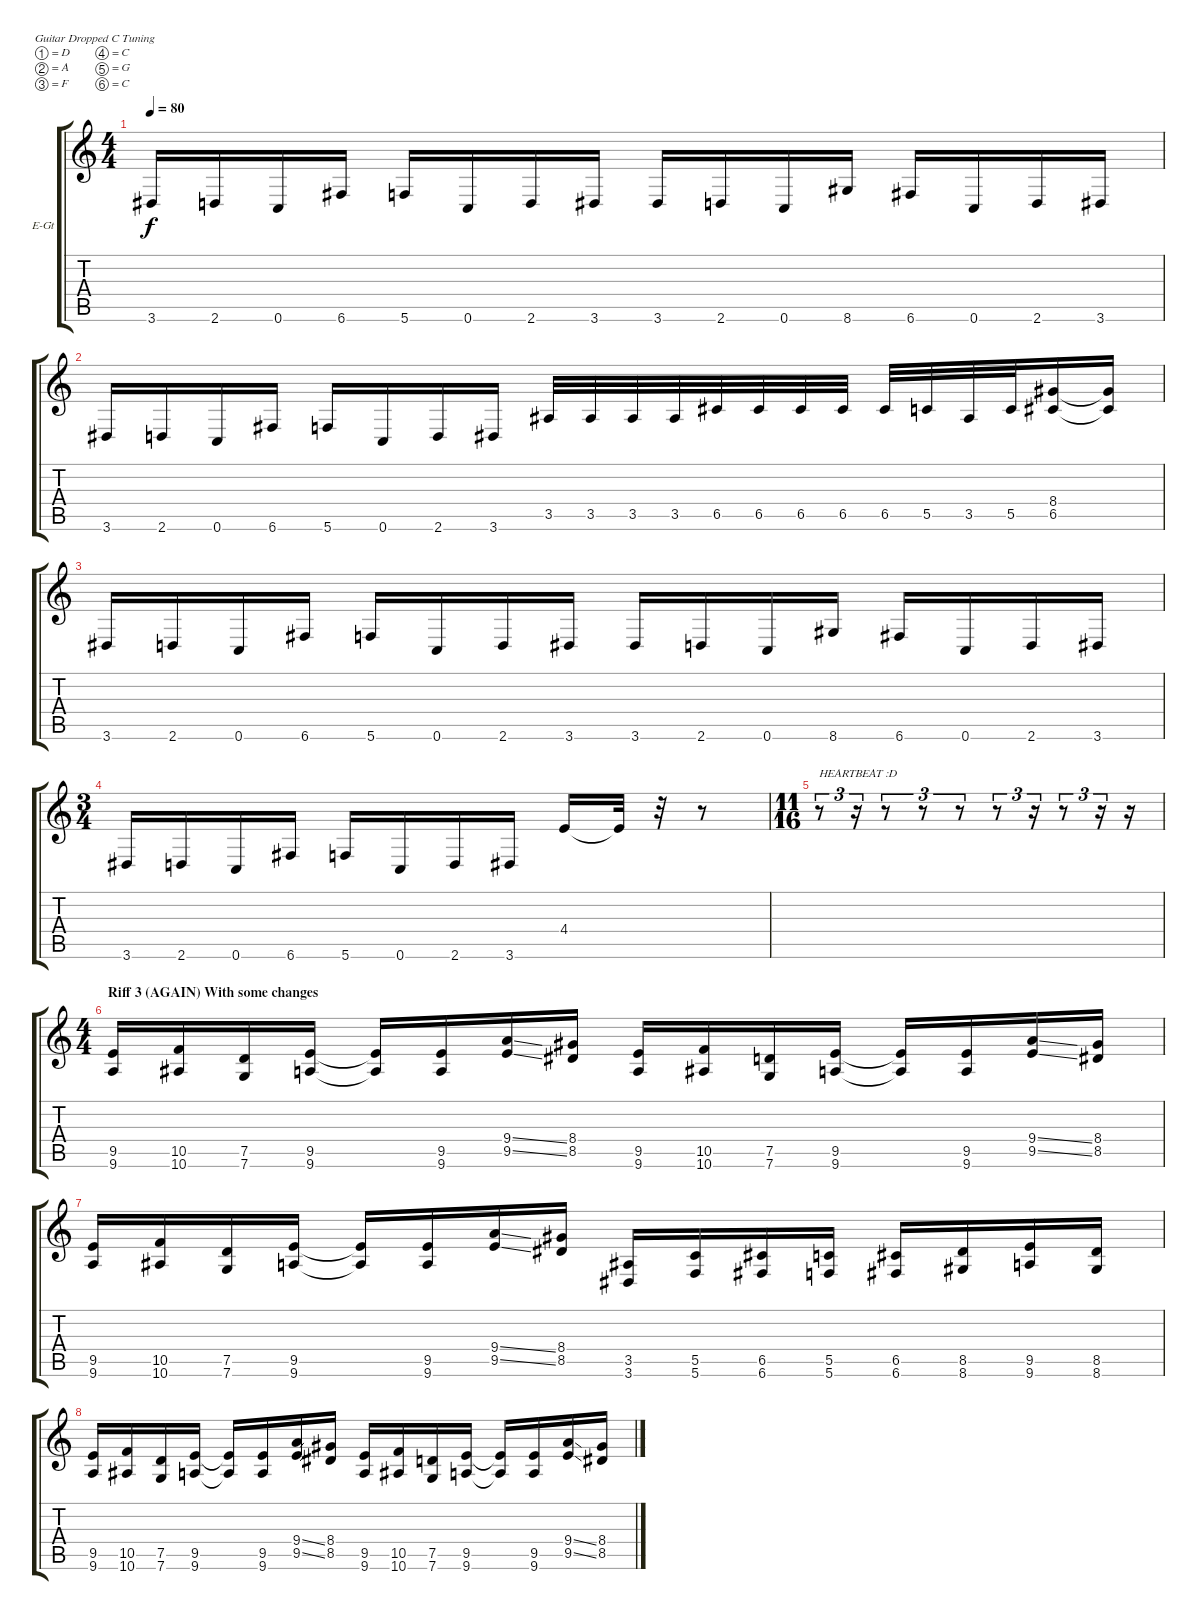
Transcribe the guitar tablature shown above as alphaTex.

\bracketExtendMode groupsimilarinstruments
\firstSystemTrackNameOrientation horizontal
\otherSystemsTrackNameOrientation horizontal
\track ("Guitar" "E-Gt") {instrument distortionguitar}
\staff {score tabs}
\tuning (D4 A3 F3 C3 G2 C2)
\ts (4 4)
\tempo 80
\clef g2
\ks c
3.6.16{dy f} 2.6.16 0.6.16 6.6.16 5.6.16 0.6.16 2.6.16 3.6.16 3.6.16 2.6.16 0.6.16 8.6.16 6.6.16 0.6.16 2.6.16 3.6.16 |
3.6.16 2.6.16 0.6.16 6.6.16 5.6.16 0.6.16 2.6.16 3.6.16 3.5.32 3.5.32 3.5.32 3.5.32 6.5.32 6.5.32 6.5.32 6.5.32 6.5.32 5.5.32 3.5.32 5.5.32 (8.4 6.5).16 (8.4{t} 6.5{t}).16 |
3.6.16 2.6.16 0.6.16 6.6.16 5.6.16 0.6.16 2.6.16 3.6.16 3.6.16 2.6.16 0.6.16 8.6.16 6.6.16 0.6.16 2.6.16 3.6.16 |
\ts (3 4)
3.6.16 2.6.16 0.6.16 6.6.16 5.6.16 0.6.16 2.6.16 3.6.16 4.4.16 4.4{t}.32 r.32 r.8 |
\ts (11 16)
r.8{tu (3 2) txt "HEARTBEAT :D"} r.16{tu (3 2)} r.8{tu (3 2)} r.8{tu (3 2)} r.8{tu (3 2)} r.8{tu (3 2)} r.16{tu (3 2)} r.8{tu (3 2)} r.16{tu (3 2)} r.16 |
\ts (4 4)
\section ("" "Riff 3 (AGAIN) With some changes")
(9.5 9.6).16 (10.5 10.6).16 (7.5 7.6).16 (9.5 9.6).16 (9.5{t} 9.6{t}).16 (9.5 9.6).16 (9.4{ss} 9.5{ss}).16 (8.4 8.5).16 (9.5 9.6).16 (10.5 10.6).16 (7.5 7.6).16 (9.5 9.6).16 (9.5{t} 9.6{t}).16 (9.5 9.6).16 (9.4{ss} 9.5{ss}).16 (8.4 8.5).16 |
(9.5 9.6).16 (10.5 10.6).16 (7.5 7.6).16 (9.5 9.6).16 (9.5{t} 9.6{t}).16 (9.5 9.6).16 (9.4{ss} 9.5{ss}).16 (8.4 8.5).16 (3.5 3.6).16 (5.5 5.6).16 (6.5 6.6).16 (5.5 5.6).16 (6.5 6.6).16 (8.5 8.6).16 (9.5 9.6).16 (8.5 8.6).16 |
(9.5 9.6).16 (10.5 10.6).16 (7.5 7.6).16 (9.5 9.6).16 (9.5{t} 9.6{t}).16 (9.5 9.6).16 (9.4{ss} 9.5{ss}).16 (8.4 8.5).16 (9.5 9.6).16 (10.5 10.6).16 (7.5 7.6).16 (9.5 9.6).16 (9.5{t} 9.6{t}).16 (9.5 9.6).16 (9.4{ss} 9.5{ss}).16 (8.4 8.5).16
